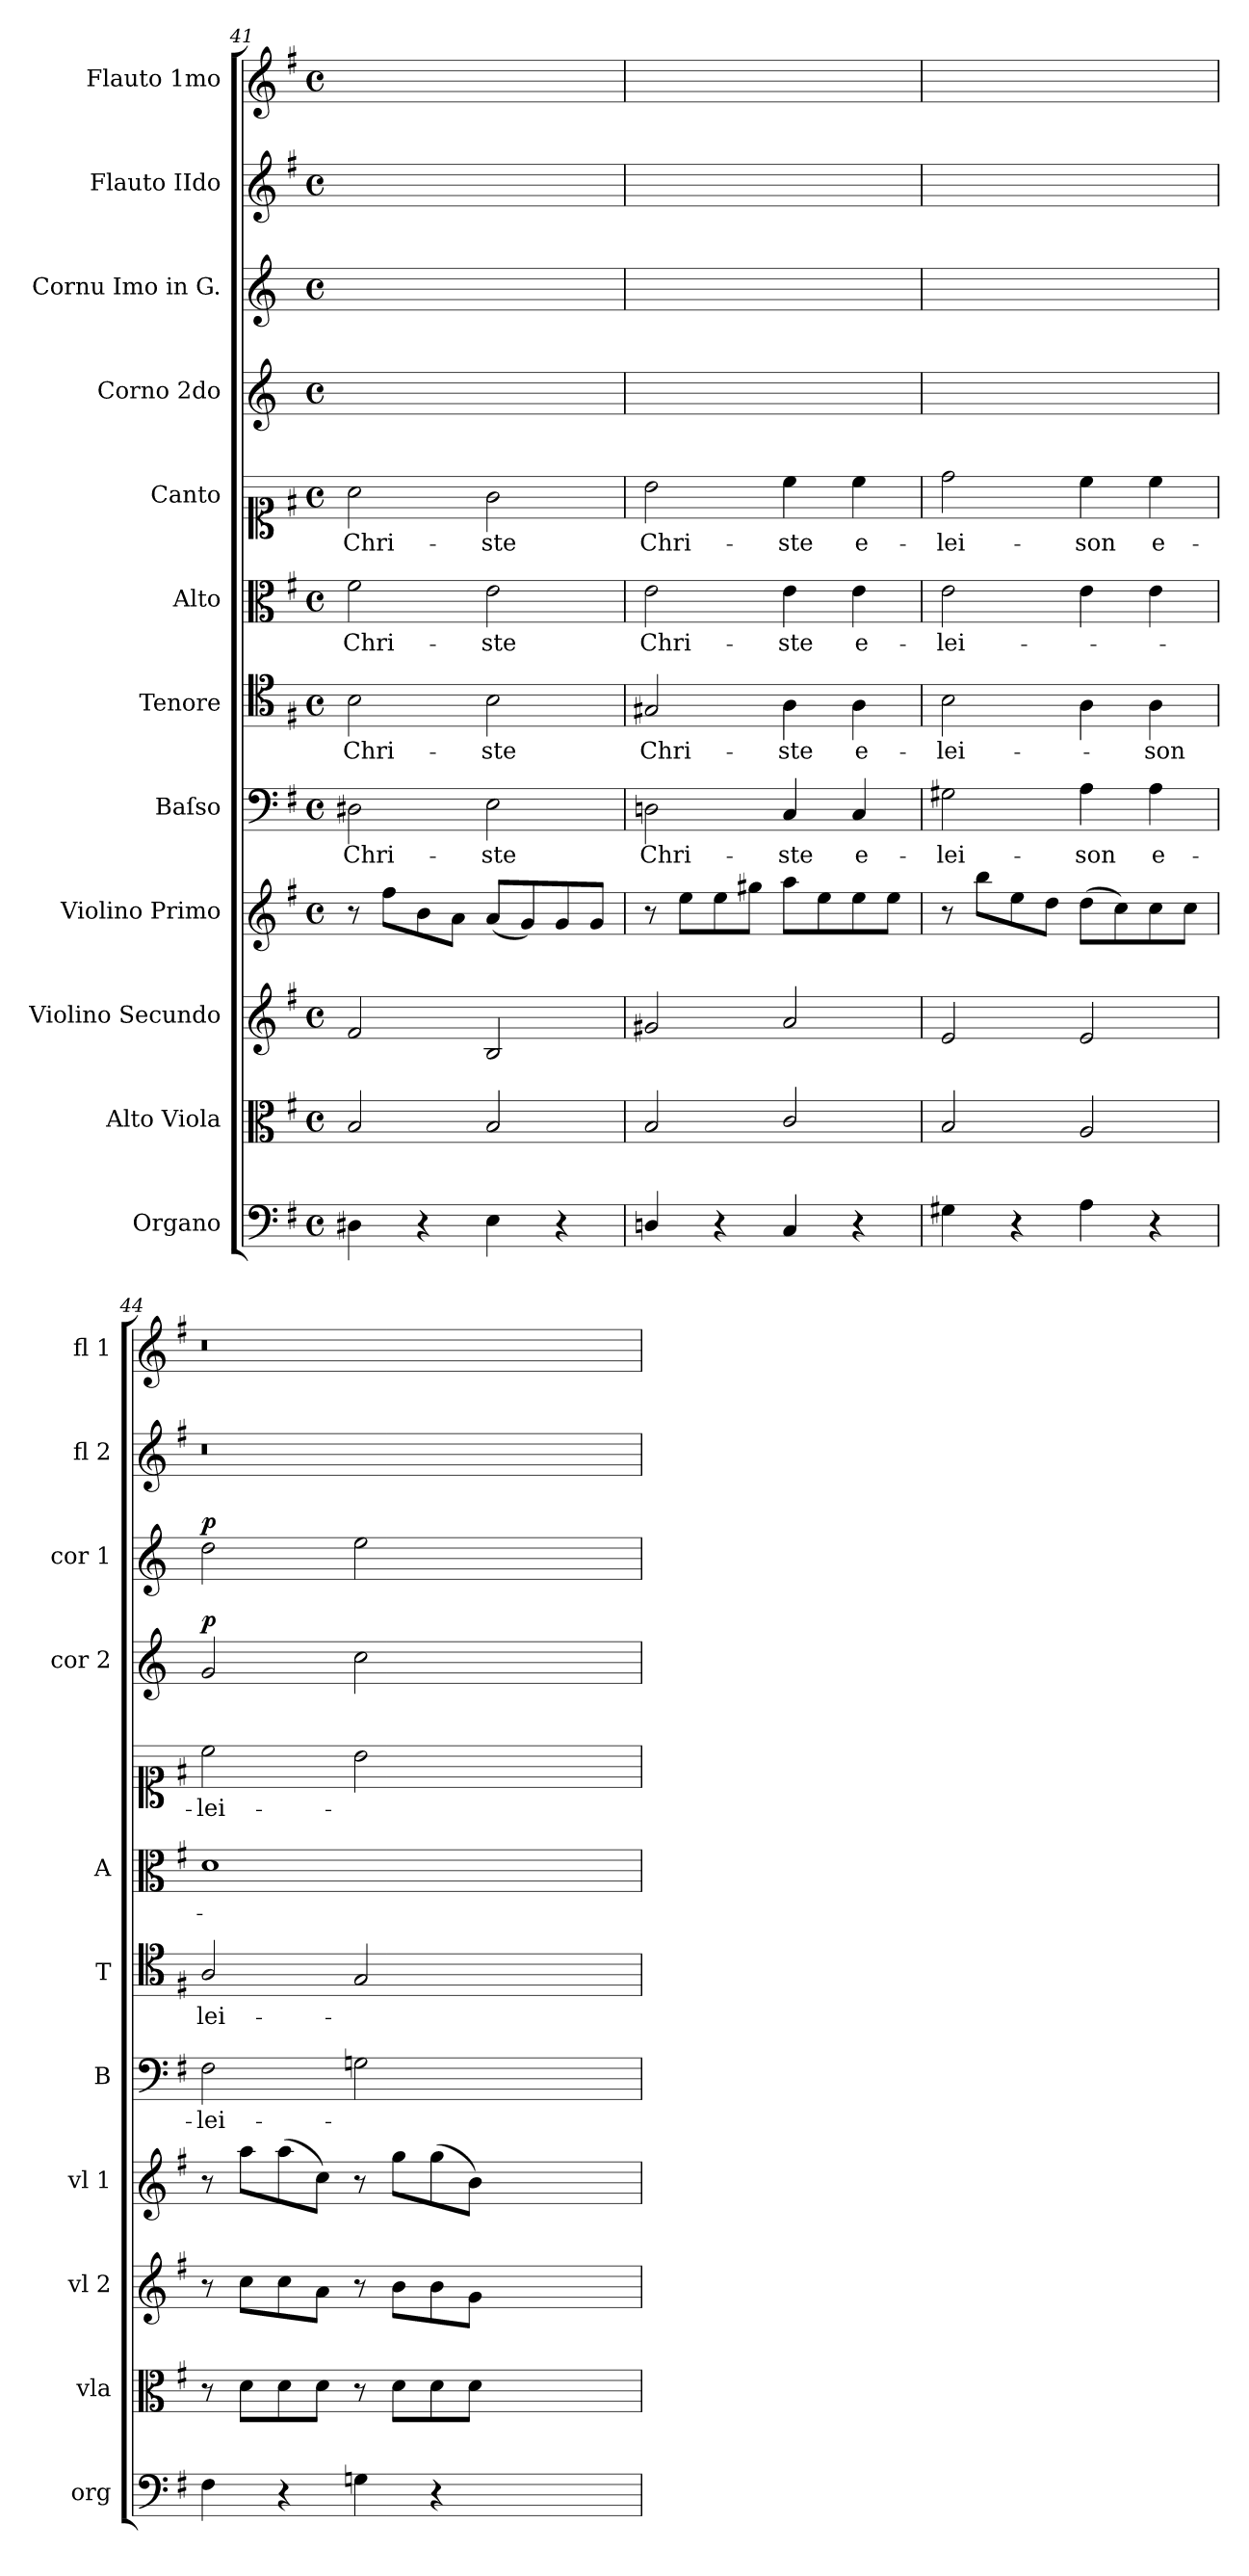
**kern	**kern	**kern	**kern	**kern	**text	**kern	**text	**kern	**text	**kern	**text	**kern	**dynam	**kern	**dynam	**kern	**kern
*part12	*part11	*part10	*part9	*part8	*part8	*part7	*part7	*part6	*part6	*part5	*part5	*part4	*part4	*part3	*part3	*part2	*part1
*staff12	*staff11	*staff10	*staff9	*staff8	*staff8	*staff7	*staff7	*staff6	*staff6	*staff5	*staff5	*staff4	*staff4	*staff3	*staff3	*staff2	*staff1
*I"Organo	*I"Alto Viola	*I"Violino Secundo	*I"Violino Primo	*I"Baſso	*	*I"Tenore	*	*I"Alto	*	*I"Canto	*	*I"Corno 2do	*	*I"Cornu Imo in G.	*	*I"Flauto IIdo	*I"Flauto 1mo
*I'org	*I'vla	*I'vl 2	*I'vl 1	*I'B	*	*I'T	*	*I'A	*	*	*	*I'cor 2	*	*I'cor 1	*	*I'fl 2	*I'fl 1
*clefF4	*clefC3	*clefG2	*clefG2	*clefF4	*	*clefC4	*	*clefC3	*	*clefC1	*	*clefG2	*	*clefG2	*	*clefG2	*clefG2
*	*	*	*	*	*	*	*	*	*	*	*	*ITrd3c5	*	*ITrd3c5	*	*	*
*k[f#]	*k[f#]	*k[f#]	*k[f#]	*k[f#]	*	*k[f#]	*	*k[f#]	*	*k[f#]	*	*k[f#]	*	*k[f#]	*	*k[f#]	*k[f#]
*G:	*G:	*G:	*G:	*G:	*	*G:	*	*G:	*	*G:	*	*G:	*	*G:	*	*G:	*G:
*M4/4	*M4/4	*M4/4	*M4/4	*M4/4	*	*M4/4	*	*M4/4	*	*M4/4	*	*M4/4	*	*M4/4	*	*M4/4	*M4/4
*met(c)	*met(c)	*met(c)	*met(c)	*met(c)	*	*met(c)	*	*met(c)	*	*met(c)	*	*met(c)	*	*met(c)	*	*met(c)	*met(c)
=41	=41	=41	=41	=41	=41	=41	=41	=41	=41	=41	=41	=41	=41	=41	=41	=41	=41
!	!	!	!	!	!LO:LY:i	!	!LO:LY:i	!	!LO:LY:i	!	!LO:LY:i	!	!	!	!	!	!
4D#X\	2B/	2f#/	8r	2D#X\	Chri-	2B\	Chri-	2f#\	Chri-	2a\	Chri-	1ryy	.	1ryy	.	1ryy	1ryy
.	.	.	8ff#\L	.	.	.	.	.	.	.	.	.	.	.	.	.	.
4r	.	.	8b\	.	.	.	.	.	.	.	.	.	.	.	.	.	.
.	.	.	8a\J	.	.	.	.	.	.	.	.	.	.	.	.	.	.
!	!	!	!	!	!LO:LY:i	!	!LO:LY:i	!	!LO:LY:i	!	!LO:LY:i	!	!	!	!	!	!
4E\	2B/	2B/	(8a/L	2E\	-ste	2B\	-ste	2e\	-ste	2g\	-ste	.	.	.	.	.	.
.	.	.	8g/)	.	.	.	.	.	.	.	.	.	.	.	.	.	.
4r	.	.	8g/	.	.	.	.	.	.	.	.	.	.	.	.	.	.
.	.	.	8g/J	.	.	.	.	.	.	.	.	.	.	.	.	.	.
=42	=42	=42	=42	=42	=42	=42	=42	=42	=42	=42	=42	=42	=42	=42	=42	=42	=42
!	!	!	!	!	!LO:LY:i	!	!LO:LY:i	!	!LO:LY:i	!	!LO:LY:i	!	!	!	!	!	!
4Dn/	2B/	2g#X/	8r	2Dn\	Chri-	2G#X/	Chri-	2e\	Chri-	2b\	Chri-	1ryy	.	1ryy	.	1ryy	1ryy
.	.	.	8ee\L	.	.	.	.	.	.	.	.	.	.	.	.	.	.
4r	.	.	8ee\	.	.	.	.	.	.	.	.	.	.	.	.	.	.
.	.	.	8gg#X\J	.	.	.	.	.	.	.	.	.	.	.	.	.	.
!	!	!	!	!	!LO:LY:i	!	!LO:LY:i	!	!LO:LY:i	!	!LO:LY:i	!	!	!	!	!	!
4C/	2c/	2a/	8aa\L	4C/	-ste	4A\	-ste	4e\	-ste	4cc\	-ste	.	.	.	.	.	.
.	.	.	8ee\	.	.	.	.	.	.	.	.	.	.	.	.	.	.
4r	.	.	8ee\	4C/	e-	4A\	e-	4e\	e-	4cc\	e-	.	.	.	.	.	.
.	.	.	8ee\J	.	.	.	.	.	.	.	.	.	.	.	.	.	.
=43	=43	=43	=43	=43	=43	=43	=43	=43	=43	=43	=43	=43	=43	=43	=43	=43	=43
4G#X\	2B/	2e/	8r	2G#X\	-lei-	2B\	-lei-	2e\	-lei-	2dd\	-lei-	1ryy	.	1ryy	.	1ryy	1ryy
.	.	.	8bb\L	.	.	.	.	.	.	.	.	.	.	.	.	.	.
4r	.	.	8ee\	.	.	.	.	.	.	.	.	.	.	.	.	.	.
.	.	.	8dd\J	.	.	.	.	.	.	.	.	.	.	.	.	.	.
4A\	2A/	2e/	(8dd\L	4A\	-son	4A\	.	4e\	.	4cc\	-son	.	.	.	.	.	.
.	.	.	8cc\)	.	.	.	.	.	.	.	.	.	.	.	.	.	.
4r	.	.	8cc\	4A\	e-	4A\	-son	4e\	.	4cc\	e-	.	.	.	.	.	.
.	.	.	8cc\J	.	.	.	.	.	.	.	.	.	.	.	.	.	.
=44	=44	=44	=44	=44	=44	=44	=44	=44	=44	=44	=44	=44	=44	=44	=44	=44	=44
!	!	!	!	!	!	!	!	!	!	!	!	!	!LO:DY:a	!	!LO:DY:a	!	!
4F#\	8r	8r	8r	2F#\	-lei-	2A/	lei-	1d\	.	2cc\	-lei-	2d/	p	2a\	p	0r	0r
.	8d\L	8cc\L	8aa\L	.	.	.	.	.	.	.	.	.	.	.	.	.	.
4r	8d\	8cc\	(8aa\	.	.	.	.	.	.	.	.	.	.	.	.	.	.
.	8d\J	8a\J	8cc\J)	.	.	.	.	.	.	.	.	.	.	.	.	.	.
4Gn\	8r	8r	8r	2Gn\	.	2G/	.	.	.	2b\	.	2g\	.	2b\	.	.	.
.	8d\L	8b\L	8gg\L	.	.	.	.	.	.	.	.	.	.	.	.	.	.
4r	8d\	8b\	(8gg\	.	.	.	.	.	.	.	.	.	.	.	.	.	.
.	8d\J	8g\J	8b\J)	.	.	.	.	.	.	.	.	.	.	.	.	.	.
1ryy	1ryy	1ryy	1ryy	1ryy	.	1ryy	.	1ryy	.	1ryy	.	1ryy	.	1ryy	.	.	.
=	=	=	=	=	=	=	=	=	=	=	=	=	=	=	=	=	=
*-	*-	*-	*-	*-	*-	*-	*-	*-	*-	*-	*-	*-	*-	*-	*-	*-	*-
